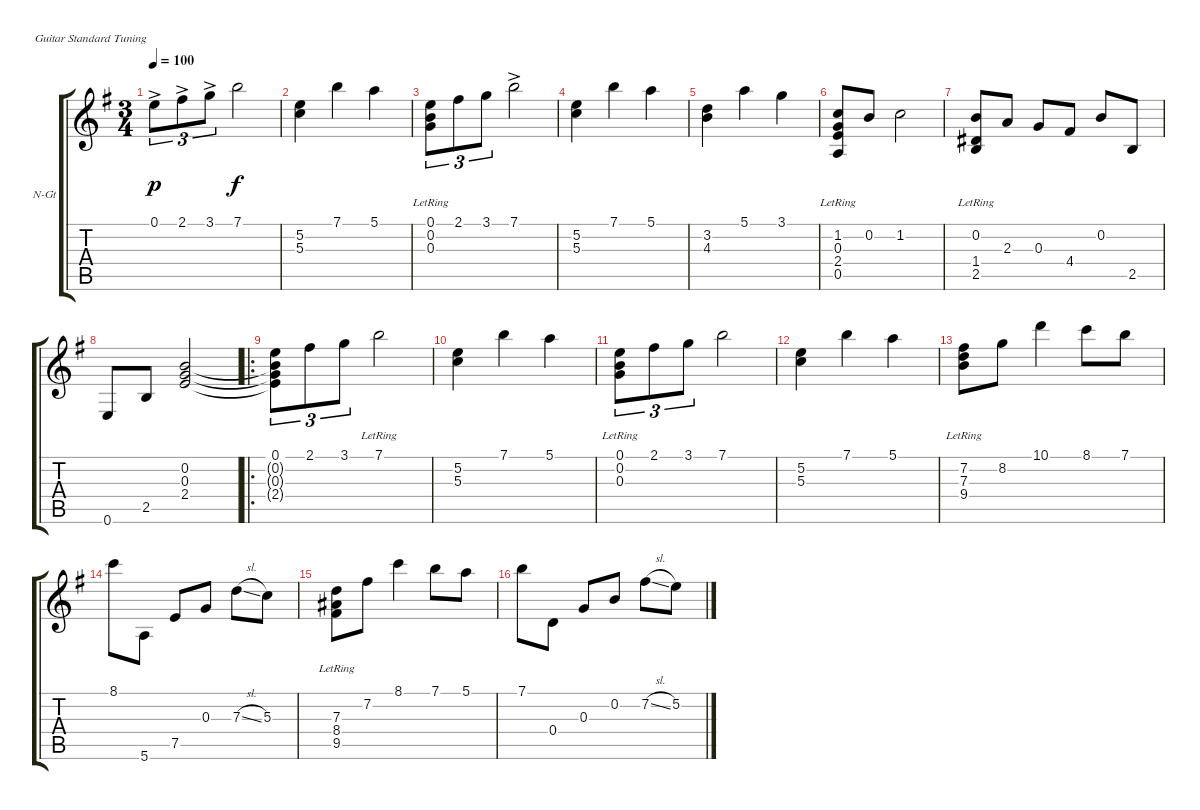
\bracketExtendMode groupsimilarinstruments
\firstSystemTrackNameOrientation horizontal
\otherSystemsTrackNameOrientation horizontal
\track ("Track 1" "N-Gt") {instrument acousticguitarnylon}
\staff {score tabs}
\tuning (E4 B3 G3 D3 A2 E2)
\ts (3 4)
\tempo 100
\clef g2
\ks eminor
0.1{ac}.8{tu (3 2) dy p instrument acousticguitarnylon} 2.1{ac}.8{tu (3 2)} 3.1{ac}.8{tu (3 2)} 7.1.2{dy f} |
(5.2 5.3).4 7.1.4 5.1.4 |
(0.1 0.2{lr} 0.3{lr}).8{tu (3 2)} 2.1.8{tu (3 2)} 3.1.8{tu (3 2)} 7.1{ac}.2 |
(5.2 5.3).4 7.1.4 5.1.4 |
(3.2 4.3).4 5.1.4 3.1.4 |
(1.2 0.3{lr} 2.4{lr} 0.5{lr}).8 0.2.8 1.2.2 |
(0.2 1.4{lr} 2.5{lr}).8 2.3.8 0.3.8 4.4.8 0.2.8 2.5.8 |
0.6.8 2.5.8 (0.2 0.3 2.4).2 |
\ro
(0.1 0.2{t} 0.3{t} 2.4{t}).8{tu (3 2)} 2.1.8{tu (3 2)} 3.1.8{tu (3 2)} 7.1{lr}.2 |
(5.2 5.3).4 7.1.4 5.1.4 |
(0.1{lr} 0.2{lr} 0.3{lr}).8{tu (3 2)} 2.1.8{tu (3 2)} 3.1.8{tu (3 2)} 7.1.2 |
(5.2 5.3).4 7.1.4 5.1.4 |
(7.2 7.3{lr} 9.4{lr}).8 8.2.8 10.1.4 8.1.8 7.1.8 |
8.1.8 5.6.8 7.5.8 0.3.8 7.3{sl}.8 5.3.8 |
(7.3{lr} 8.4{lr} 9.5{lr}).8 7.2.8 8.1.4 7.1.8 5.1.8 |
7.1.8 0.4.8 0.3.8 0.2.8 7.2{sl}.8 5.2.8
